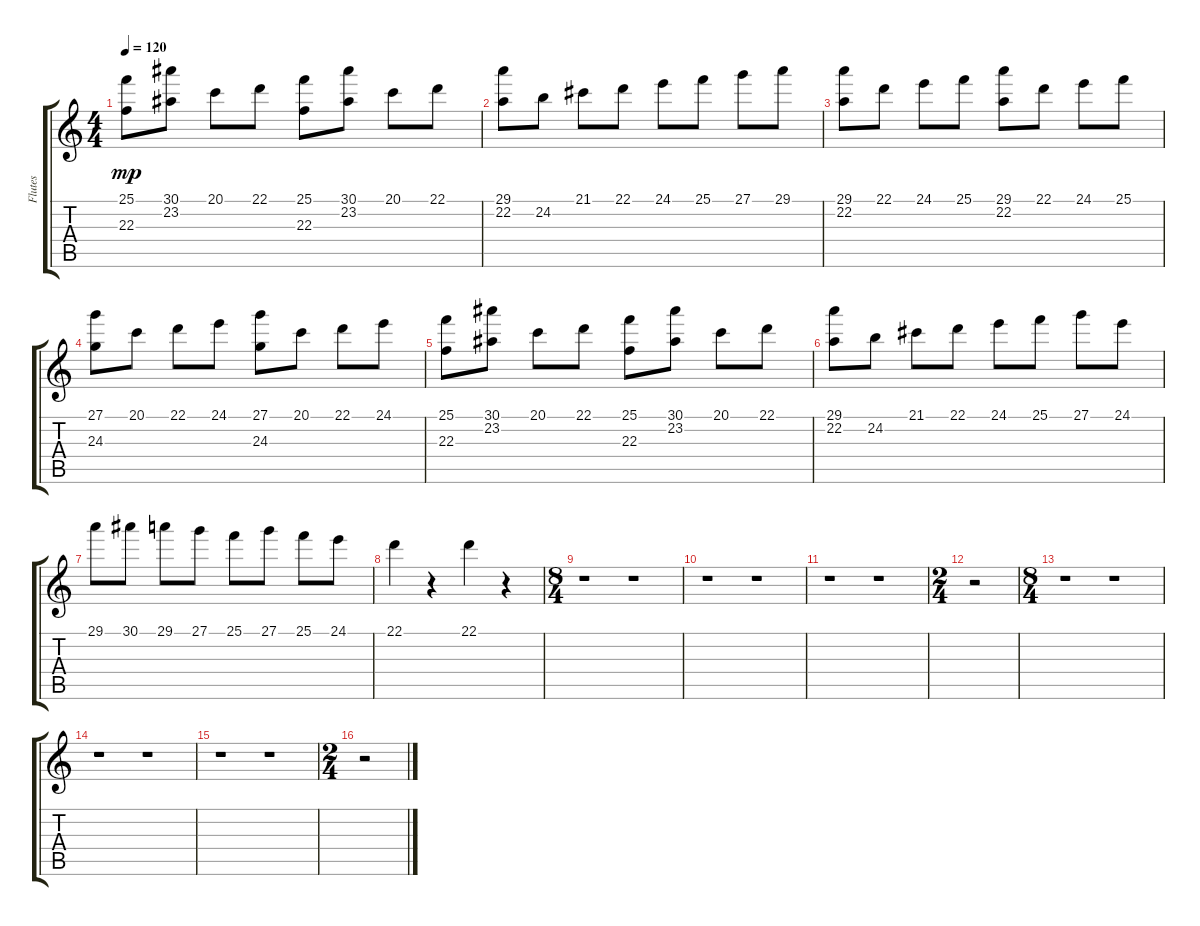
\track ("Flutes" "Flutes") {instrument flute}
\staff {score tabs}
\tuning (E4 B3 G3 D3 A2 E2) {hide}
\ts (4 4)
\tempo 120
\clef g2
\ks c
(25.1 22.3).8{dy mp} (30.1 23.2).8 20.1.8 22.1.8 (25.1 22.3).8 (30.1 23.2).8 20.1.8 22.1.8 |
(29.1 22.2).8 24.2.8 21.1.8 22.1.8 24.1.8 25.1.8 27.1.8 29.1.8 |
(29.1 22.2).8 22.1.8 24.1.8 25.1.8 (29.1 22.2).8 22.1.8 24.1.8 25.1.8 |
(27.1 24.3).8 20.1.8 22.1.8 24.1.8 (27.1 24.3).8 20.1.8 22.1.8 24.1.8 |
(25.1 22.3).8 (30.1 23.2).8 20.1.8 22.1.8 (25.1 22.3).8 (30.1 23.2).8 20.1.8 22.1.8 |
(29.1 22.2).8 24.2.8 21.1.8 22.1.8 24.1.8 25.1.8 27.1.8 24.1.8 |
29.1.8 30.1.8 29.1.8 27.1.8 25.1.8 27.1.8 25.1.8 24.1.8 |
22.1.4 r.4 22.1.4 r.4 |
\ts (8 4)
r.1 r.1 |
r.1 r.1 |
r.1 r.1 |
\ts (2 4)
r.2 |
\ts (8 4)
r.1 r.1 |
r.1 r.1 |
r.1 r.1 |
\ts (2 4)
r.2
